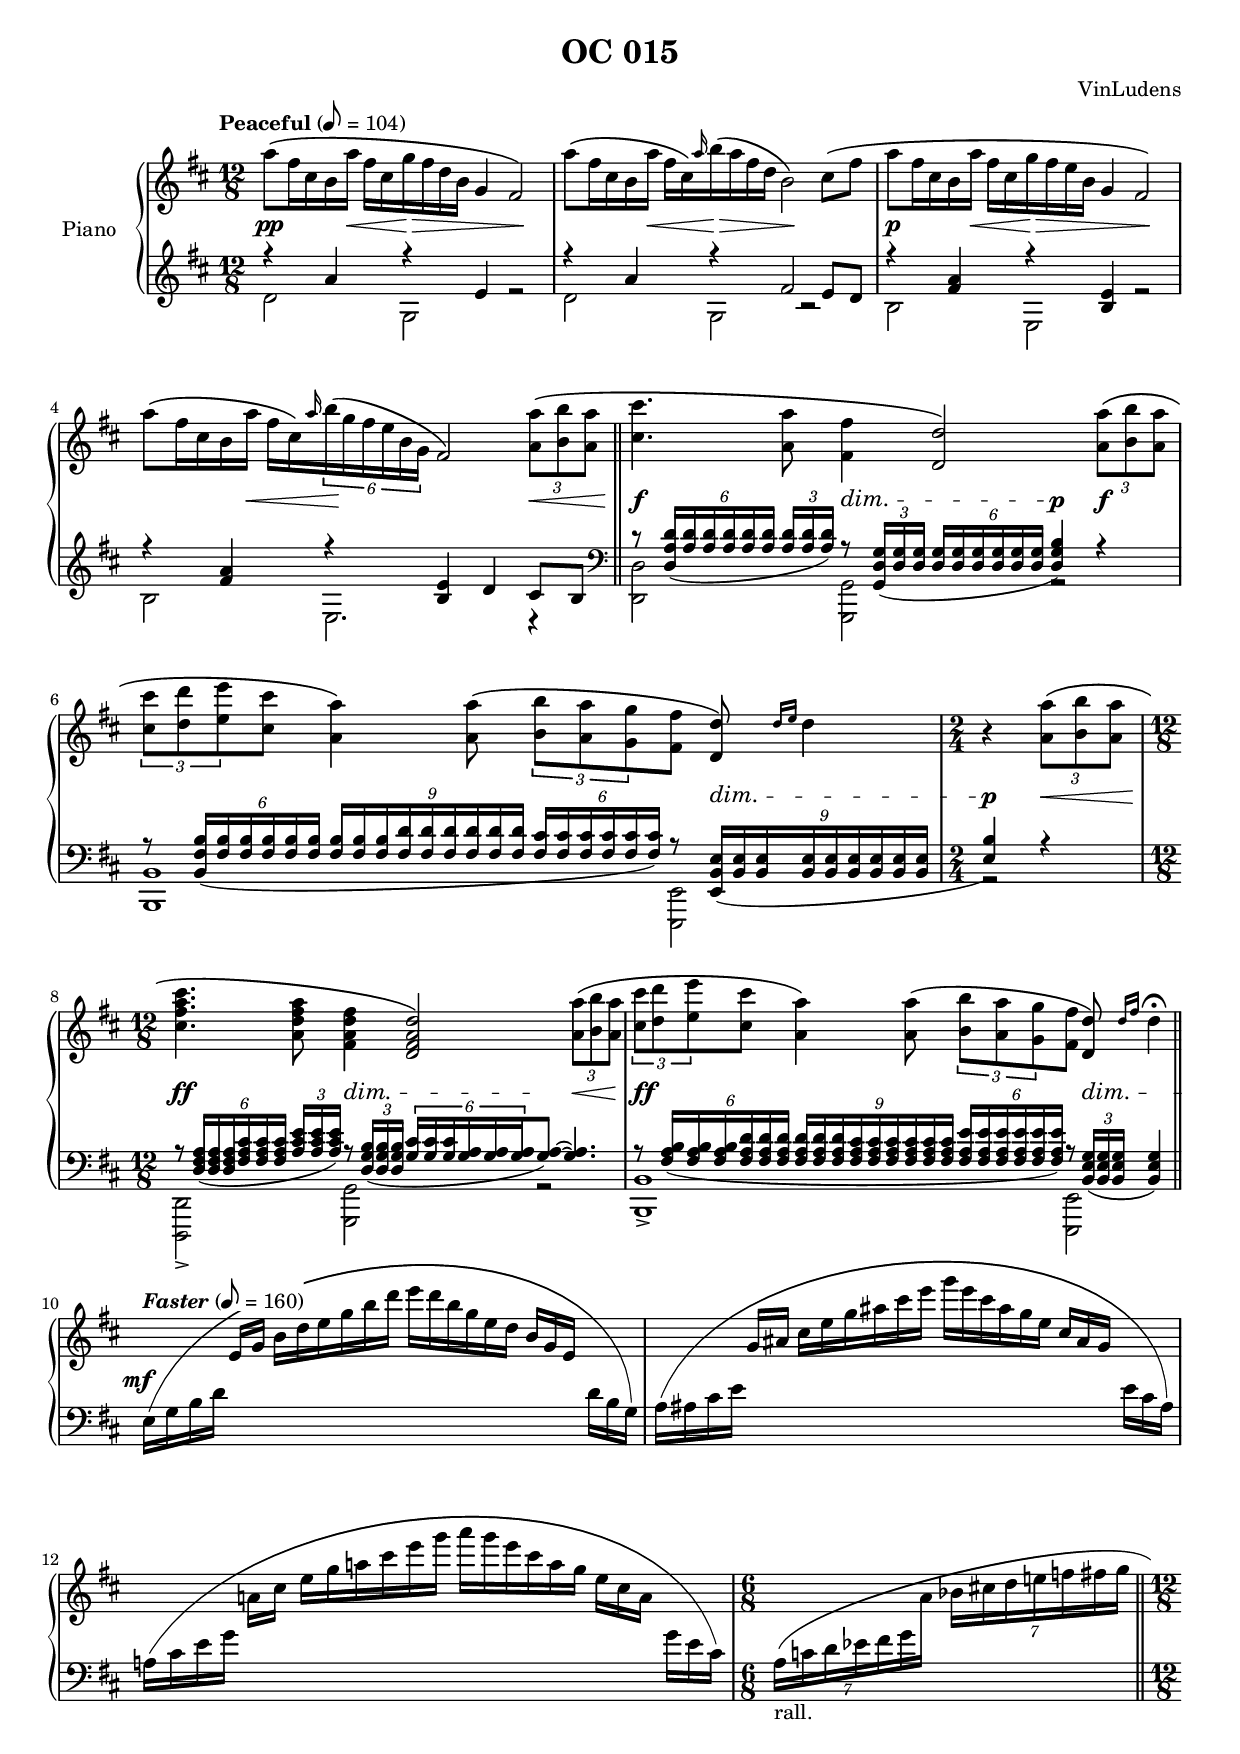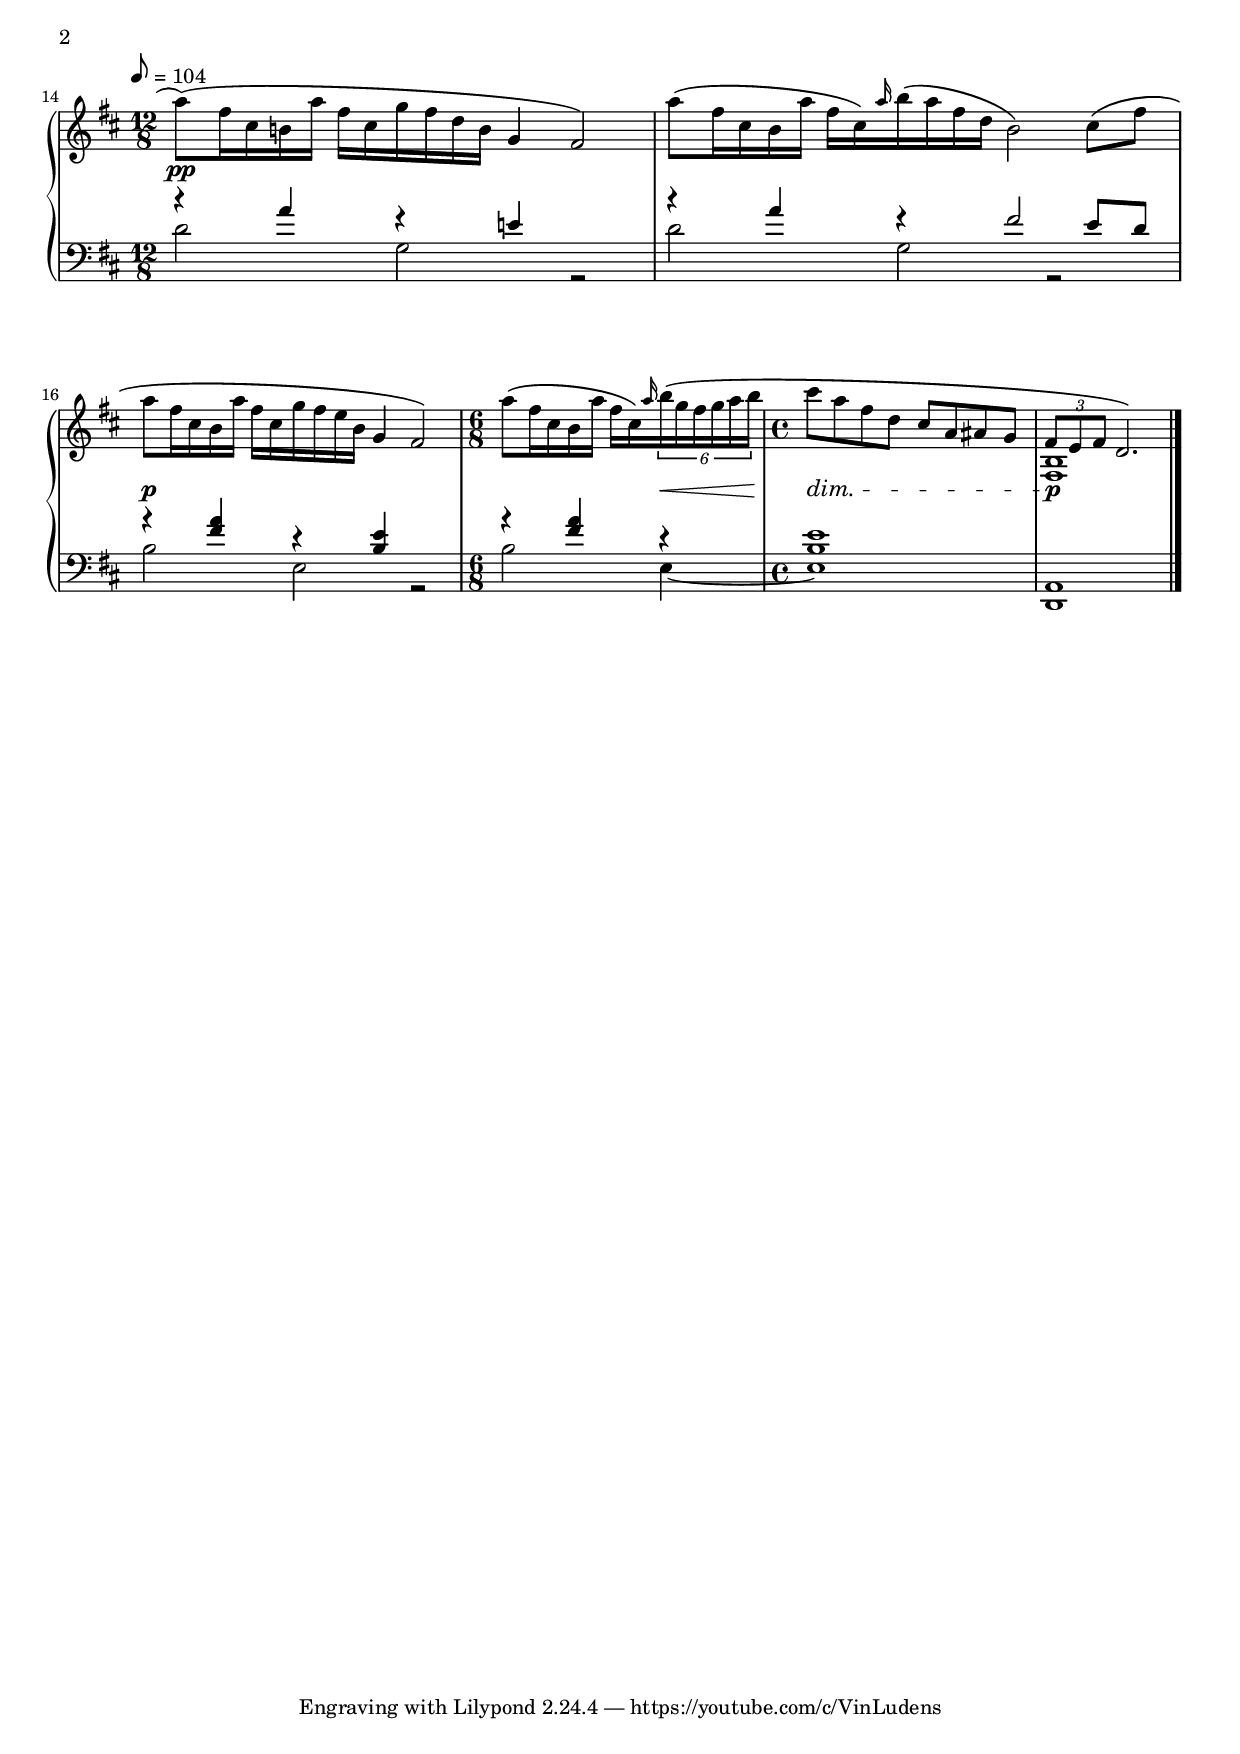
\version "2.22.1"

\header {
  title = "OC 015"
  %instrument = "Piano"
  composer = "VinLudens"
  %arranger = "Arr. by VinLudens"
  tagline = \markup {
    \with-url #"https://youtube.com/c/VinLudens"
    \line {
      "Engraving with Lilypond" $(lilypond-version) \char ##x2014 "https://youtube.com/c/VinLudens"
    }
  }
}

#(set-global-staff-size 18)
%showLastLength = R1 * 10

\paper {
  #(set-paper-size "a4")
}

\include "global.ly"
\version "2.22.1"
\include "global.ly"

right = \absolute {
  \global
  \tempo "Peaceful" 8=104

  a''8\( fis''16 cis'' b' a'' fis'' cis'' g'' fis'' d'' b' g'4 fis'2\) |
  a''8\( fis''16 cis'' b' a'' fis'' cis''\) \grace a''16 b''\( a'' fis'' d'' b'2\) cis''8\( fis'' |
  a''8 fis''16 cis'' b' a'' fis'' cis'' g'' fis'' e'' b' g'4 fis'2\) |
  a''8\( fis''16 cis'' b' a'' fis'' cis''\) \grace a''16 \tuplet 6/4 { b''16\( g'' fis'' e'' b' g' } fis'2\) \tuplet 3/2 { <a' a''>8\( <b' b''> <a' a''> } |

  <cis'' cis'''>4. <a' a''>8 <fis' fis''>4 <d' d''>2\) \tuplet 3/2 { <a' a''>8\( <b' b''> <a' a''> } |
  \tuplet 3/2 { <cis'' cis'''>8 <d'' d'''> <e'' e'''> } <cis'' cis'''>8 <a' a''>4\) <a' a''>8\( \tuplet 3/2 { <b' b''>8 <a' a''> <g' g''> } <fis' fis''>8 <d' d''>8\) \grace { d''16 e'' } d''4 |
  \time 2/4 r4 \tuplet 3/2 { <a' a''>8\( <b' b''> <a' a''> } | \time 12/8

  <cis'' fis'' a'' cis'''>4. <a' d'' fis'' a''>8 <fis' a' d'' fis''>4  <d' fis' a' d''>2\) \tuplet 3/2 { <a' a''>8\( <b' b''> <a' a''> } |
  \tuplet 3/2 { <cis'' cis'''>8 <d'' d'''> <e'' e'''> } <cis'' cis'''>8 <a' a''>4\) <a' a''>8\( \tuplet 3/2 { <b' b''>8 <a' a''> <g' g''> } <fis' fis''>8 <d' d''>8\) \grace { d''16 fis'' } d''4\fermata |


















  \bar "||"

  \shape #'((0 . 0) (4 . -1) (3 . 0) (0 . 0)) Slur
  \change Staff = "left" e16[( g b d'] \change Staff = "right" e' g' b' d'' e'' g'' b'' d''' e''' d''' b'' g'' e'' d'' b' g' e' \change Staff = "left" d'[ b g]) |
  \shape #'((0 . 0) (4 . -1) (3 . 0) (0 . 0)) Slur
  a[( ais cis' e'] \change Staff = "right" g' ais' cis'' e'' g'' ais'' cis''' e''' g''' e''' cis''' ais'' g'' e'' cis'' ais' g' \change Staff = "left" e'[ cis' ais]) |
  \shape #'((0 . 0) (8 . 0) (-2 . 2) (0 . 0)) Slur
  a[( cis' e' g'] \change Staff = "right" a' cis'' e'' g'' a'' cis''' e''' g''' a''' g''' e''' cis''' a'' g'' e'' cis'' a' \change Staff = "left" g'[ e' cis']) |
  \time 6/8 \stemDown \tuplet 7/6 { a(-"rall." c' d' ees' fis' g' \change Staff = "right" a' } \stemNeutral \tuplet 7/6 { bes' cis'' d'' e'' f'' fis'' g'' }


  \bar "||"
  \time 12/8
  \tempo 8=104

  a''8)\( fis''16 cis'' b' a'' fis'' cis'' g'' fis'' d'' b' g'4 fis'2\) |
  a''8\( fis''16 cis'' b' a'' fis'' cis''\) \grace a''16 b''\( a'' fis'' d'' b'2\) cis''8\( fis'' |
  a''8 fis''16 cis'' b' a'' fis'' cis'' g'' fis'' e'' b' g'4 fis'2\) |
  \time 6/8 a''8\( fis''16 cis'' b' a'' fis'' cis''\) \grace a''16 \tuplet 6/4 { b''16\( g'' fis'' g'' a'' b'' } |
  \time 4/4 cis'''8 a'' fis'' d'' cis'' a' ais' g' |
  \tuplet 3/2 { fis'8 e' fis' } d'2.\) |











  \bar "|."


%}
}

\version "2.22.1"
\include "global.ly"

left = \absolute {
  \global \clef "treble"

  << { \voiceOne
      r4 a' r4 e'4 s2 |
      r4 a' r4 fis'2 e'8 d' |
      r4 <fis' a'>4 r4 <b e'> s2 |
      r4 <fis' a'>4 r4 <b e'> d'4 cis'8 b |

      \bar "||"

      r8 \tuplet 6/4 { <d a d'>16_( <a d'> q q q q } \tuplet 3/2 { q q q) } r8 \tuplet 3/2 8 { <g, d g>16_( <d g> q } \tuplet 6/4 { q q q q q q } <d g b>4) r |
      r8 \tuplet 6/4 { <b, fis b>16_( <fis b> q q q q } \tuplet 9/6 { q q q <fis d'> q q q q q } \tuplet 6/4 { <fis cis'> q q q q q) } r8 \tuplet 9/6 { <e, b, e>16_( <b, e> q q q q q q q } |
      \time 2/4 <e b>4) r | \time 12/8

      r8 \tuplet 6/4 { <d fis a>16_( q q <fis a cis'> q q } \tuplet 3/2 { <a cis' e'> q q) } r8 \tuplet 3/2 { <d g b>16_( q q } \tuplet 6/4 { <g cis'> q q <g a> q q } q8) ~ q4. |
      r8 \tuplet 6/4 { <fis a b>16_( q q <fis a d'> q q } \tuplet 9/6 { q q q <fis a cis'> q q q q q } \tuplet 6/4 { <fis a e'> q q q q q) } r8 \tuplet 3/2 { <b, e g>16_( q q } q4) |
    }
    \new Voice { \voiceTwo
      d'2 g2 r2 |
      d'2 g2 r2 |
      b2 e2 r2 |
      b2 e2. r4 |

      \clef "bass" <d, d>2 <g,, g,> r2 |
      <b,, b,>1 <e,, e,>2 |
      \time 2/4 r2 | \time 12/8

      <d,, d,>2-> <g,, g,> r2 |
      <b,, b,>1-> <e,, e,>2 |
    }
  >> \oneVoice

  \bar "||"
  \once\override Score.MetronomeMark.layer = #4
  \once\override Score.Slur.layer = #3
  \once\override Score.MetronomeMark.whiteout = ##t
  \tempo \markup { \whiteout \italic Faster } 8 = 160

  s4. s s s |

  s4. s s s |

  s4. s s s |
  \time 6/8 s4. s |


  \bar "||"
  \time 12/8

  << { \voiceOne
      r4 a' r4 e'4 s2 |
      r4 a' r4 fis'2 e'8 d' |
      r4 <fis' a'>4 r4 <b e'> s2 |
      \time 6/8 r4 <fis' a'>4 r4 |
      \time 4/4 <b e'>1 | \change Staff = "right" \voiceTwo
      <fis b>
    }
    \new Voice { \voiceTwo
      d'2 g2 r2 |
      d'2 g2 r2 |
      b2 e2 r2 |
      \time 6/8 b2 e4 ~ |
      \time 4/4 1 |
      <d, a,>
    }
  >> \oneVoice

  \bar "|."


%}
}

\version "2.22.1"
\include "global.ly"

crescPoco = \tweak DynamicText.self-alignment-X #LEFT
        #(make-dynamic-script (markup #:normal-text #:italic "cresc. poco a poco"))

rit = \tweak DynamicText.self-alignment-X #LEFT #(make-dynamic-script
  (markup #:normal-text #:italic "rit."))

rall = \tweak DynamicText.self-alignment-X #LEFT #(make-dynamic-script
  (markup #:normal-text #:italic "rall."))

dynamics = {
  \global
  % allow text in the dynamics block to be centered vertically
  % \override TextScript.extra-offset = #'(0 . 1)

  s8\pp s8 s16 s16\< s8 s4\> s s2\! |
  s8 s8 s16 s16\< s8 s4\> s\! s2 |
  s8\p s8 s16 s16\< s8 s4\> s s2\! |
  s8 s8 s16 s16\< s8 s4\! s s4 s4\< |
  s2\f s2\dim s4\p s4\f |
  s1 s8 s4.\dim |
  s4\p s\< |
  s2\ff s2\dim s4\! s4\< |
  s1\ff s8 s4.\dim |
  \once\override DynamicText.X-offset = #-2 s1.\mf | s1. | s1. |
  s2. |
  s1.\pp | s1. |
  s1.\p |
  s4. s8 s4\< |
  s1\dim |
  s1\p |

%}
}


\score {
  \new PianoStaff \with {
    instrumentName = "Piano"
  } << \accidentalStyle piano
    \new Staff = "right" \with {
      midiInstrument = "acoustic grand"
    } \right
    \new Dynamics = "Dynamics" \dynamics
    \new Staff = "left" \with {
      midiInstrument = "acoustic grand"
    } { \clef bass \left }
  >>
  \layout { }
  \midi {
    %\tempo 4=80
    \set Staff.midiMaximumVolume = #0.7
  }
}
